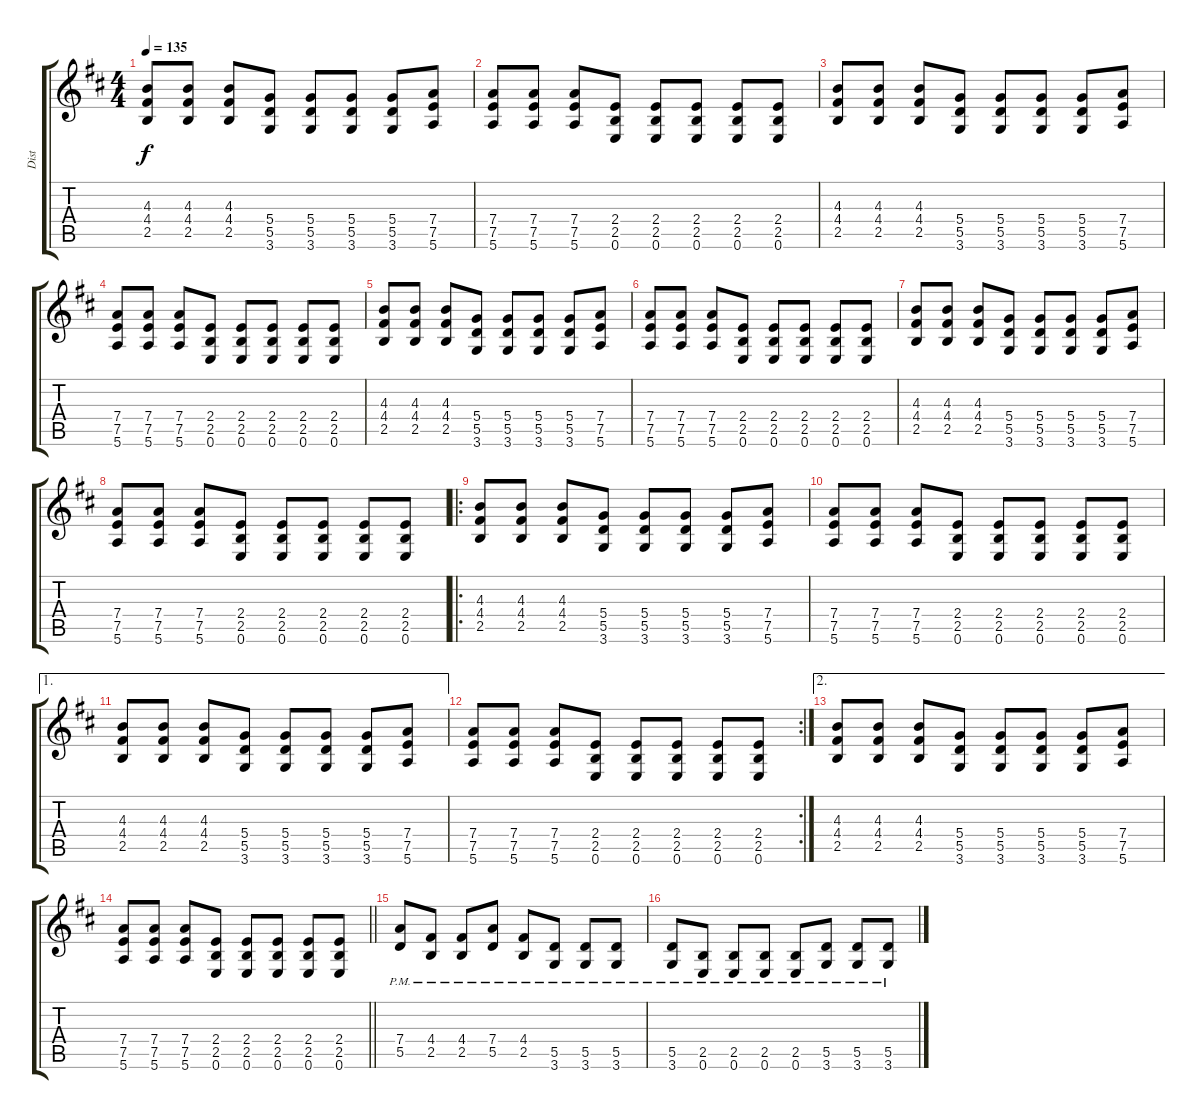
\track ("Dist" "Dist") {instrument distortionguitar}
\staff {score tabs}
\tuning (E4 B3 G3 D3 A2 E2) {hide}
\ts (4 4)
\tempo 135
\clef g2
\ks d
(4.3 4.4 2.5).8{dy f instrument distortionguitar} (4.3 4.4 2.5).8 (4.3 4.4 2.5).8 (5.4 5.5 3.6).8 (5.4 5.5 3.6).8 (5.4 5.5 3.6).8 (5.4 5.5 3.6).8 (7.4 7.5 5.6).8 |
(7.4 7.5 5.6).8 (7.4 7.5 5.6).8 (7.4 7.5 5.6).8 (2.4 2.5 0.6).8 (2.4 2.5 0.6).8 (2.4 2.5 0.6).8 (2.4 2.5 0.6).8 (2.4 2.5 0.6).8 |
(4.3 4.4 2.5).8 (4.3 4.4 2.5).8 (4.3 4.4 2.5).8 (5.4 5.5 3.6).8 (5.4 5.5 3.6).8 (5.4 5.5 3.6).8 (5.4 5.5 3.6).8 (7.4 7.5 5.6).8 |
(7.4 7.5 5.6).8 (7.4 7.5 5.6).8 (7.4 7.5 5.6).8 (2.4 2.5 0.6).8 (2.4 2.5 0.6).8 (2.4 2.5 0.6).8 (2.4 2.5 0.6).8 (2.4 2.5 0.6).8 |
(4.3 4.4 2.5).8 (4.3 4.4 2.5).8 (4.3 4.4 2.5).8 (5.4 5.5 3.6).8 (5.4 5.5 3.6).8 (5.4 5.5 3.6).8 (5.4 5.5 3.6).8 (7.4 7.5 5.6).8 |
(7.4 7.5 5.6).8 (7.4 7.5 5.6).8 (7.4 7.5 5.6).8 (2.4 2.5 0.6).8 (2.4 2.5 0.6).8 (2.4 2.5 0.6).8 (2.4 2.5 0.6).8 (2.4 2.5 0.6).8 |
(4.3 4.4 2.5).8 (4.3 4.4 2.5).8 (4.3 4.4 2.5).8 (5.4 5.5 3.6).8 (5.4 5.5 3.6).8 (5.4 5.5 3.6).8 (5.4 5.5 3.6).8 (7.4 7.5 5.6).8 |
(7.4 7.5 5.6).8 (7.4 7.5 5.6).8 (7.4 7.5 5.6).8 (2.4 2.5 0.6).8 (2.4 2.5 0.6).8 (2.4 2.5 0.6).8 (2.4 2.5 0.6).8 (2.4 2.5 0.6).8 |
\ro
(4.3 4.4 2.5).8 (4.3 4.4 2.5).8 (4.3 4.4 2.5).8 (5.4 5.5 3.6).8 (5.4 5.5 3.6).8 (5.4 5.5 3.6).8 (5.4 5.5 3.6).8 (7.4 7.5 5.6).8 |
(7.4 7.5 5.6).8 (7.4 7.5 5.6).8 (7.4 7.5 5.6).8 (2.4 2.5 0.6).8 (2.4 2.5 0.6).8 (2.4 2.5 0.6).8 (2.4 2.5 0.6).8 (2.4 2.5 0.6).8 |
\ae 1
(4.3 4.4 2.5).8 (4.3 4.4 2.5).8 (4.3 4.4 2.5).8 (5.4 5.5 3.6).8 (5.4 5.5 3.6).8 (5.4 5.5 3.6).8 (5.4 5.5 3.6).8 (7.4 7.5 5.6).8 |
\rc 2
(7.4 7.5 5.6).8 (7.4 7.5 5.6).8 (7.4 7.5 5.6).8 (2.4 2.5 0.6).8 (2.4 2.5 0.6).8 (2.4 2.5 0.6).8 (2.4 2.5 0.6).8 (2.4 2.5 0.6).8 |
\ae 2
(4.3 4.4 2.5).8 (4.3 4.4 2.5).8 (4.3 4.4 2.5).8 (5.4 5.5 3.6).8 (5.4 5.5 3.6).8 (5.4 5.5 3.6).8 (5.4 5.5 3.6).8 (7.4 7.5 5.6).8 |
\barLineRight lightlight
(7.4 7.5 5.6).8 (7.4 7.5 5.6).8 (7.4 7.5 5.6).8 (2.4 2.5 0.6).8 (2.4 2.5 0.6).8 (2.4 2.5 0.6).8 (2.4 2.5 0.6).8 (2.4 2.5 0.6).8 |
(7.4{pm} 5.5{pm}).8 (4.4{pm} 2.5{pm}).8 (4.4{pm} 2.5{pm}).8 (7.4{pm} 5.5{pm}).8 (4.4{pm} 2.5{pm}).8 (5.5{pm} 3.6{pm}).8 (5.5{pm} 3.6{pm}).8 (5.5{pm} 3.6{pm}).8 |
(5.5{pm} 3.6{pm}).8 (2.5{pm} 0.6{pm}).8 (2.5{pm} 0.6{pm}).8 (2.5{pm} 0.6{pm}).8 (2.5{pm} 0.6{pm}).8 (5.5{pm} 3.6{pm}).8 (5.5{pm} 3.6{pm}).8 (5.5{pm} 3.6{pm}).8
